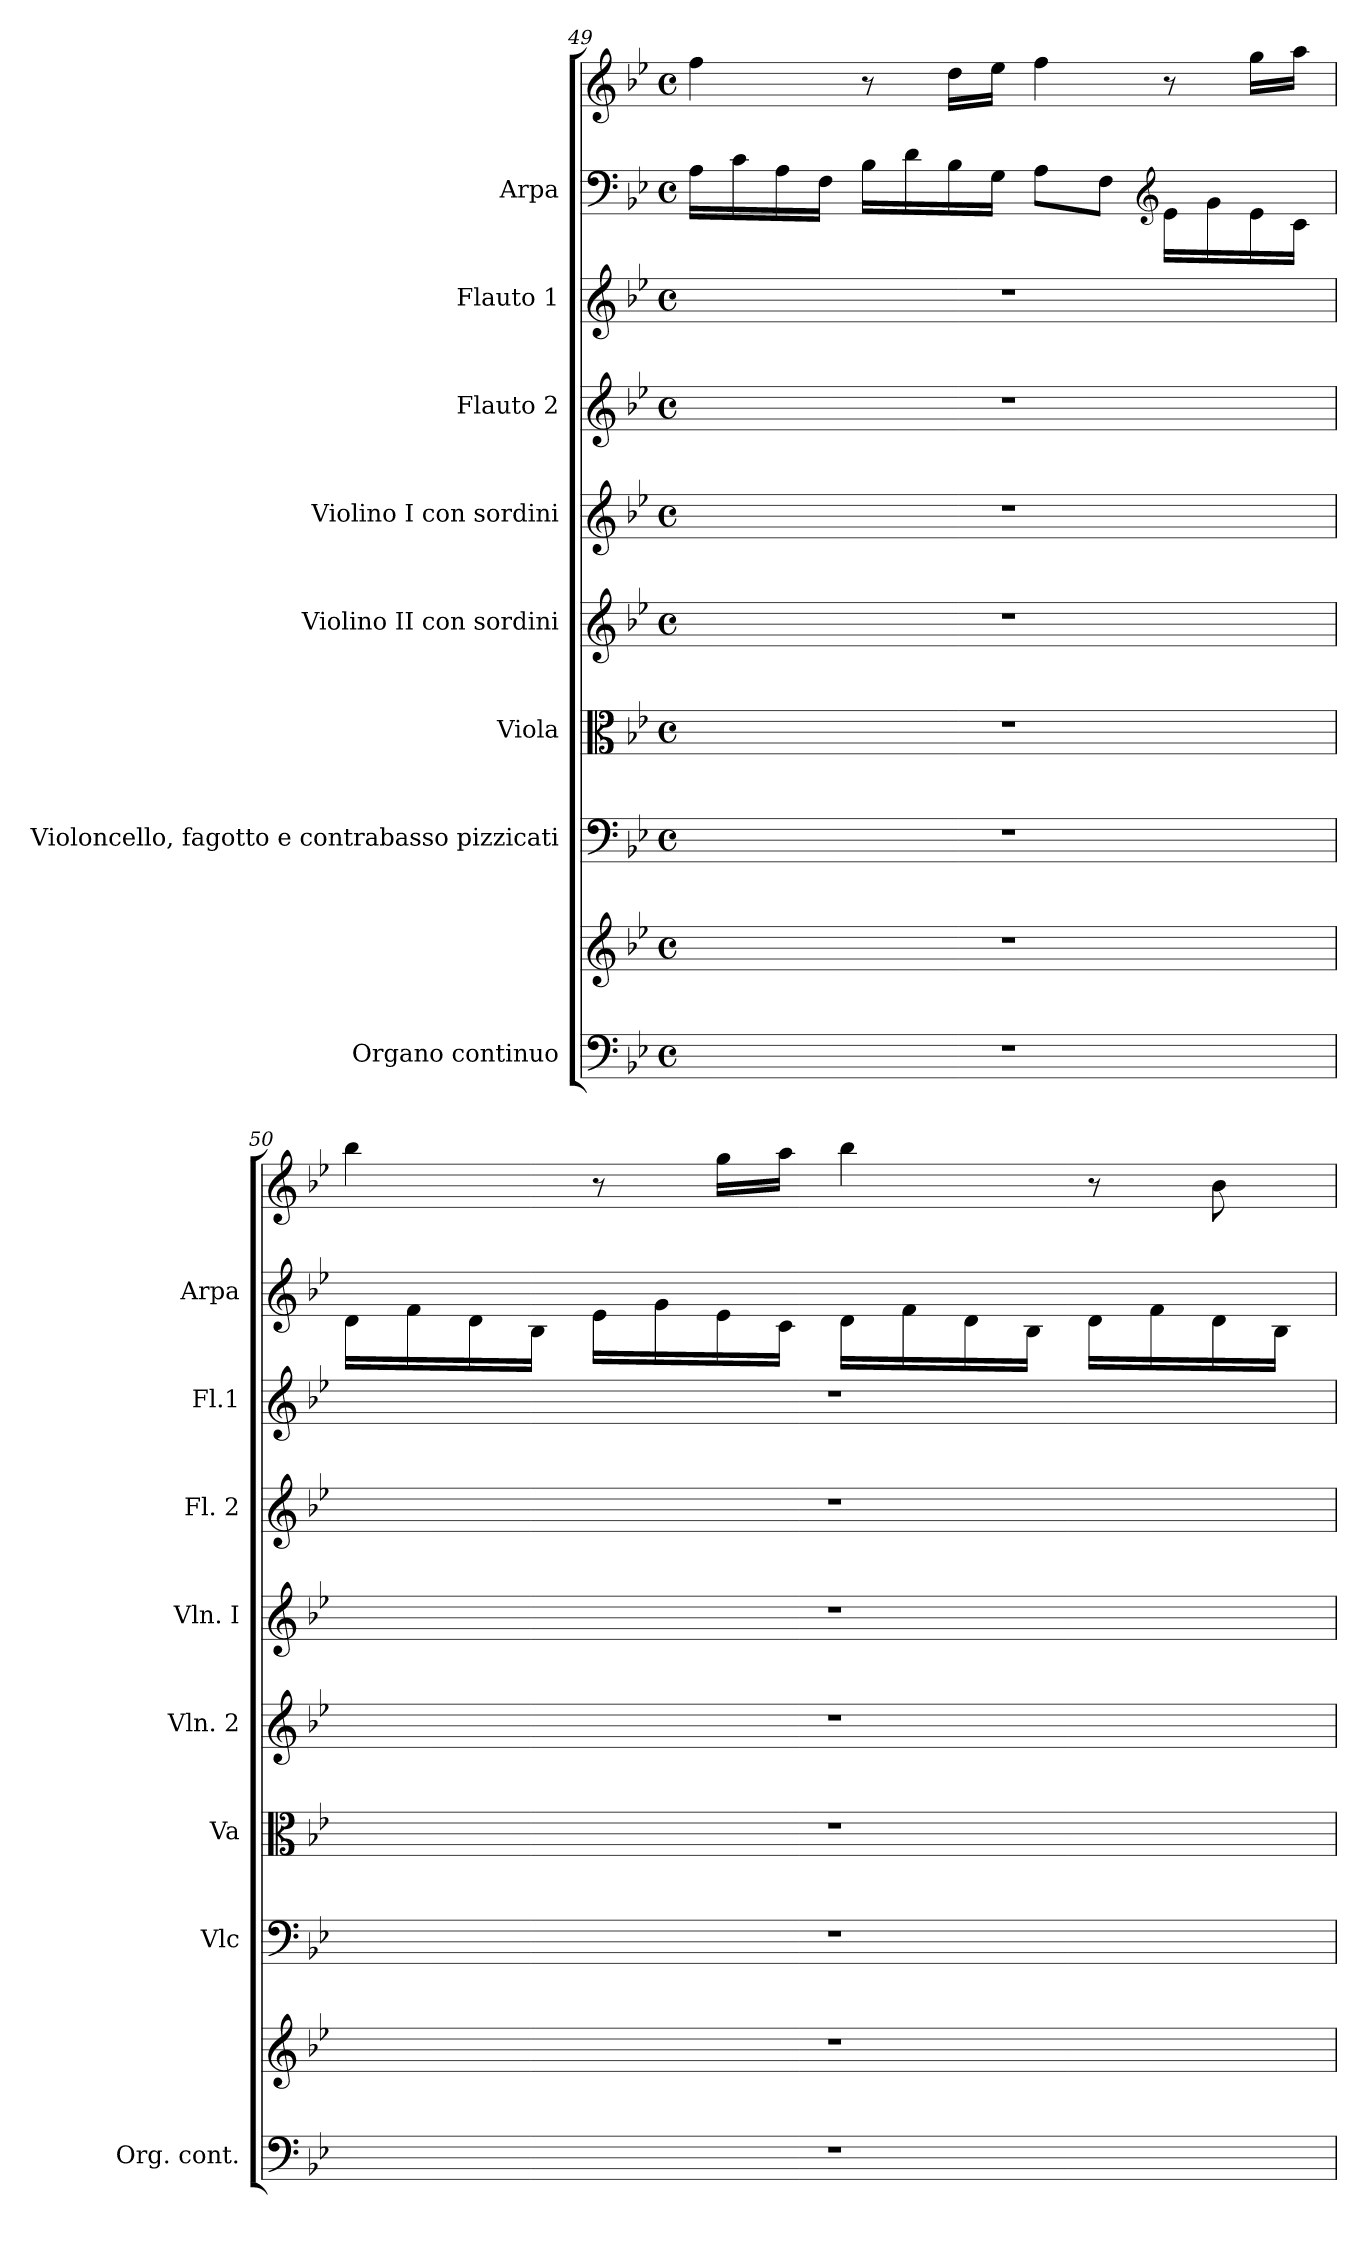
**kern	**kern	**kern	**kern	**kern	**kern	**kern	**kern	**kern	**kern
*part8	*part8	*part7	*part6	*part5	*part4	*part3	*part2	*part1	*part1
*staff10	*staff9	*staff8	*staff7	*staff6	*staff5	*staff4	*staff3	*staff2	*staff1
*I"Organo  continuo	*	*I"Violoncello, fagotto e contrabasso pizzicati	*I"Viola	*I"Violino II con sordini	*I"Violino I  con sordini	*I"Flauto 2	*I"Flauto 1	*I"Arpa	*
*I'Org.  cont.	*	*I'Vlc	*I'Va	*I'Vln. 2	*I'Vln. I	*I'Fl. 2	*I'Fl.1	*I'Arpa	*
*clefF4	*clefG2	*clefF4	*clefC3	*clefG2	*clefG2	*clefG2	*clefG2	*clefF4	*clefG2
*k[b-e-]	*k[b-e-]	*k[b-e-]	*k[b-e-]	*k[b-e-]	*k[b-e-]	*k[b-e-]	*k[b-e-]	*k[b-e-]	*k[b-e-]
*M4/4	*M4/4	*M4/4	*M4/4	*M4/4	*M4/4	*M4/4	*M4/4	*M4/4	*M4/4
*met(c)	*met(c)	*met(c)	*met(c)	*met(c)	*met(c)	*met(c)	*met(c)	*met(c)	*met(c)
=49	=49	=49	=49	=49	=49	=49	=49	=49	=49
1r	1r	1r	1r	1r	1r	1r	1r	16A\LL	4ff\
.	.	.	.	.	.	.	.	16c\	.
.	.	.	.	.	.	.	.	16A\	.
.	.	.	.	.	.	.	.	16F\JJ	.
.	.	.	.	.	.	.	.	16B-\LL	8r
.	.	.	.	.	.	.	.	16d\	.
.	.	.	.	.	.	.	.	16B-\	16dd\LL
.	.	.	.	.	.	.	.	16G\JJ	16ee-\JJ
.	.	.	.	.	.	.	.	8A\L	4ff\
.	.	.	.	.	.	.	.	8F\J	.
*	*	*	*	*	*	*	*	*clefG2	*
.	.	.	.	.	.	.	.	16e-\LL	8r
.	.	.	.	.	.	.	.	16g\	.
.	.	.	.	.	.	.	.	16e-\	16gg\LL
.	.	.	.	.	.	.	.	16c\JJ	16aa\JJ
=50	=50	=50	=50	=50	=50	=50	=50	=50	=50
1r	1r	1r	1r	1r	1r	1r	1r	16d\LL	4bb-\
.	.	.	.	.	.	.	.	16f\	.
.	.	.	.	.	.	.	.	16d\	.
.	.	.	.	.	.	.	.	16B-\JJ	.
.	.	.	.	.	.	.	.	16e-\LL	8r
.	.	.	.	.	.	.	.	16g\	.
.	.	.	.	.	.	.	.	16e-\	16gg\LL
.	.	.	.	.	.	.	.	16c\JJ	16aa\JJ
.	.	.	.	.	.	.	.	16d\LL	4bb-\
.	.	.	.	.	.	.	.	16f\	.
.	.	.	.	.	.	.	.	16d\	.
.	.	.	.	.	.	.	.	16B-\JJ	.
.	.	.	.	.	.	.	.	16d\LL	8r
.	.	.	.	.	.	.	.	16f\	.
.	.	.	.	.	.	.	.	16d\	8b-\
.	.	.	.	.	.	.	.	16B-\JJ	.
=	=	=	=	=	=	=	=	=	=
*-	*-	*-	*-	*-	*-	*-	*-	*-	*-
